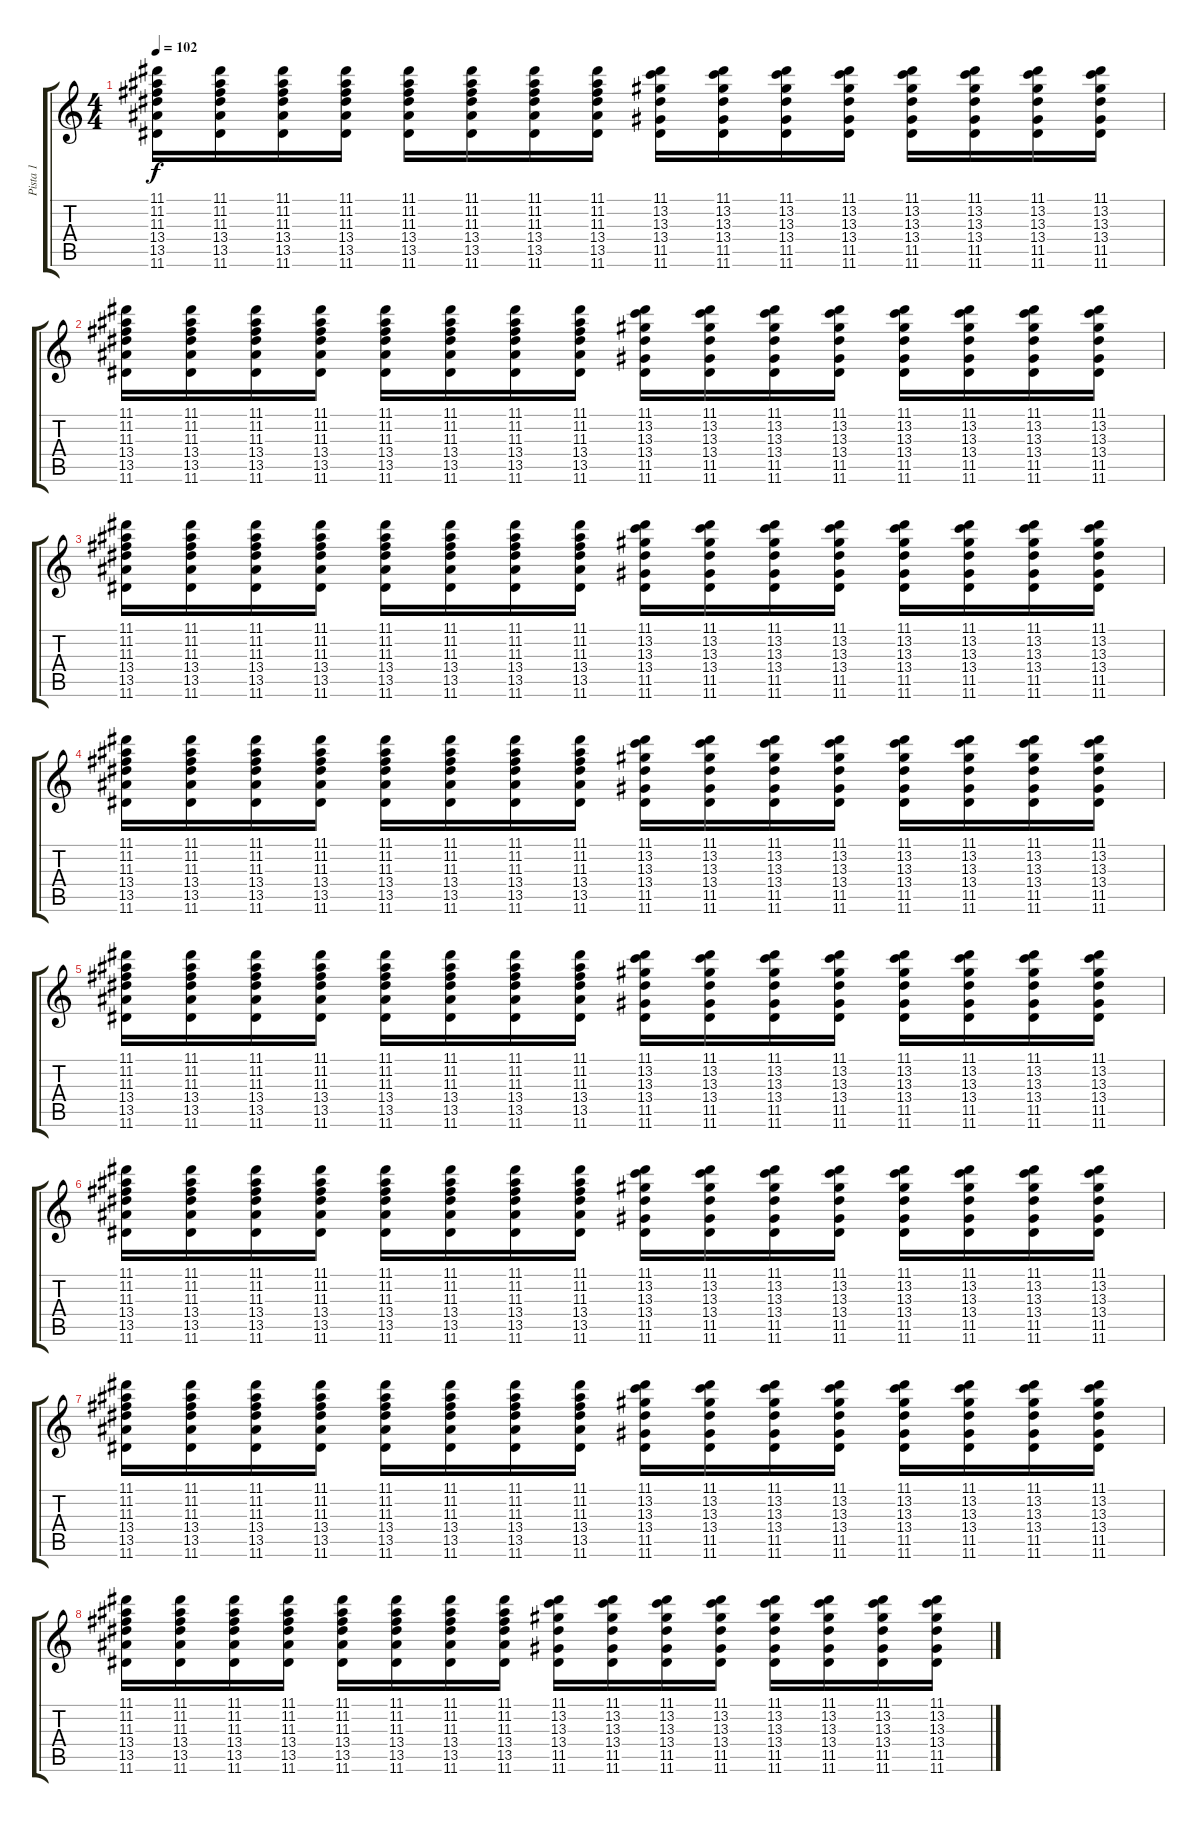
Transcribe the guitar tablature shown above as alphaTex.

\track ("Pista 1" "Pista 1") {instrument electricguitarjazz}
\staff {score tabs}
\tuning (E4 B3 G3 D3 A2 E2) {hide}
\ts (4 4)
\tempo 102
\clef g2
\ks c
(11.1 11.2 11.3 13.4 13.5 11.6).16{dy f} (11.1 11.2 11.3 13.4 13.5 11.6).16 (11.1 11.2 11.3 13.4 13.5 11.6).16 (11.1 11.2 11.3 13.4 13.5 11.6).16 (11.1 11.2 11.3 13.4 13.5 11.6).16 (11.1 11.2 11.3 13.4 13.5 11.6).16 (11.1 11.2 11.3 13.4 13.5 11.6).16 (11.1 11.2 11.3 13.4 13.5 11.6).16 (11.1 13.2 13.3 13.4 11.5 11.6).16 (11.1 13.2 13.3 13.4 11.5 11.6).16 (11.1 13.2 13.3 13.4 11.5 11.6).16 (11.1 13.2 13.3 13.4 11.5 11.6).16 (11.1 13.2 13.3 13.4 11.5 11.6).16 (11.1 13.2 13.3 13.4 11.5 11.6).16 (11.1 13.2 13.3 13.4 11.5 11.6).16 (11.1 13.2 13.3 13.4 11.5 11.6).16 |
(11.1 11.2 11.3 13.4 13.5 11.6).16 (11.1 11.2 11.3 13.4 13.5 11.6).16 (11.1 11.2 11.3 13.4 13.5 11.6).16 (11.1 11.2 11.3 13.4 13.5 11.6).16 (11.1 11.2 11.3 13.4 13.5 11.6).16 (11.1 11.2 11.3 13.4 13.5 11.6).16 (11.1 11.2 11.3 13.4 13.5 11.6).16 (11.1 11.2 11.3 13.4 13.5 11.6).16 (11.1 13.2 13.3 13.4 11.5 11.6).16 (11.1 13.2 13.3 13.4 11.5 11.6).16 (11.1 13.2 13.3 13.4 11.5 11.6).16 (11.1 13.2 13.3 13.4 11.5 11.6).16 (11.1 13.2 13.3 13.4 11.5 11.6).16 (11.1 13.2 13.3 13.4 11.5 11.6).16 (11.1 13.2 13.3 13.4 11.5 11.6).16 (11.1 13.2 13.3 13.4 11.5 11.6).16 |
(11.1 11.2 11.3 13.4 13.5 11.6).16 (11.1 11.2 11.3 13.4 13.5 11.6).16 (11.1 11.2 11.3 13.4 13.5 11.6).16 (11.1 11.2 11.3 13.4 13.5 11.6).16 (11.1 11.2 11.3 13.4 13.5 11.6).16 (11.1 11.2 11.3 13.4 13.5 11.6).16 (11.1 11.2 11.3 13.4 13.5 11.6).16 (11.1 11.2 11.3 13.4 13.5 11.6).16 (11.1 13.2 13.3 13.4 11.5 11.6).16 (11.1 13.2 13.3 13.4 11.5 11.6).16 (11.1 13.2 13.3 13.4 11.5 11.6).16 (11.1 13.2 13.3 13.4 11.5 11.6).16 (11.1 13.2 13.3 13.4 11.5 11.6).16 (11.1 13.2 13.3 13.4 11.5 11.6).16 (11.1 13.2 13.3 13.4 11.5 11.6).16 (11.1 13.2 13.3 13.4 11.5 11.6).16 |
(11.1 11.2 11.3 13.4 13.5 11.6).16 (11.1 11.2 11.3 13.4 13.5 11.6).16 (11.1 11.2 11.3 13.4 13.5 11.6).16 (11.1 11.2 11.3 13.4 13.5 11.6).16 (11.1 11.2 11.3 13.4 13.5 11.6).16 (11.1 11.2 11.3 13.4 13.5 11.6).16 (11.1 11.2 11.3 13.4 13.5 11.6).16 (11.1 11.2 11.3 13.4 13.5 11.6).16 (11.1 13.2 13.3 13.4 11.5 11.6).16 (11.1 13.2 13.3 13.4 11.5 11.6).16 (11.1 13.2 13.3 13.4 11.5 11.6).16 (11.1 13.2 13.3 13.4 11.5 11.6).16 (11.1 13.2 13.3 13.4 11.5 11.6).16 (11.1 13.2 13.3 13.4 11.5 11.6).16 (11.1 13.2 13.3 13.4 11.5 11.6).16 (11.1 13.2 13.3 13.4 11.5 11.6).16 |
(11.1 11.2 11.3 13.4 13.5 11.6).16 (11.1 11.2 11.3 13.4 13.5 11.6).16 (11.1 11.2 11.3 13.4 13.5 11.6).16 (11.1 11.2 11.3 13.4 13.5 11.6).16 (11.1 11.2 11.3 13.4 13.5 11.6).16 (11.1 11.2 11.3 13.4 13.5 11.6).16 (11.1 11.2 11.3 13.4 13.5 11.6).16 (11.1 11.2 11.3 13.4 13.5 11.6).16 (11.1 13.2 13.3 13.4 11.5 11.6).16 (11.1 13.2 13.3 13.4 11.5 11.6).16 (11.1 13.2 13.3 13.4 11.5 11.6).16 (11.1 13.2 13.3 13.4 11.5 11.6).16 (11.1 13.2 13.3 13.4 11.5 11.6).16 (11.1 13.2 13.3 13.4 11.5 11.6).16 (11.1 13.2 13.3 13.4 11.5 11.6).16 (11.1 13.2 13.3 13.4 11.5 11.6).16 |
(11.1 11.2 11.3 13.4 13.5 11.6).16 (11.1 11.2 11.3 13.4 13.5 11.6).16 (11.1 11.2 11.3 13.4 13.5 11.6).16 (11.1 11.2 11.3 13.4 13.5 11.6).16 (11.1 11.2 11.3 13.4 13.5 11.6).16 (11.1 11.2 11.3 13.4 13.5 11.6).16 (11.1 11.2 11.3 13.4 13.5 11.6).16 (11.1 11.2 11.3 13.4 13.5 11.6).16 (11.1 13.2 13.3 13.4 11.5 11.6).16 (11.1 13.2 13.3 13.4 11.5 11.6).16 (11.1 13.2 13.3 13.4 11.5 11.6).16 (11.1 13.2 13.3 13.4 11.5 11.6).16 (11.1 13.2 13.3 13.4 11.5 11.6).16 (11.1 13.2 13.3 13.4 11.5 11.6).16 (11.1 13.2 13.3 13.4 11.5 11.6).16 (11.1 13.2 13.3 13.4 11.5 11.6).16 |
(11.1 11.2 11.3 13.4 13.5 11.6).16 (11.1 11.2 11.3 13.4 13.5 11.6).16 (11.1 11.2 11.3 13.4 13.5 11.6).16 (11.1 11.2 11.3 13.4 13.5 11.6).16 (11.1 11.2 11.3 13.4 13.5 11.6).16 (11.1 11.2 11.3 13.4 13.5 11.6).16 (11.1 11.2 11.3 13.4 13.5 11.6).16 (11.1 11.2 11.3 13.4 13.5 11.6).16 (11.1 13.2 13.3 13.4 11.5 11.6).16 (11.1 13.2 13.3 13.4 11.5 11.6).16 (11.1 13.2 13.3 13.4 11.5 11.6).16 (11.1 13.2 13.3 13.4 11.5 11.6).16 (11.1 13.2 13.3 13.4 11.5 11.6).16 (11.1 13.2 13.3 13.4 11.5 11.6).16 (11.1 13.2 13.3 13.4 11.5 11.6).16 (11.1 13.2 13.3 13.4 11.5 11.6).16 |
(11.1 11.2 11.3 13.4 13.5 11.6).16 (11.1 11.2 11.3 13.4 13.5 11.6).16 (11.1 11.2 11.3 13.4 13.5 11.6).16 (11.1 11.2 11.3 13.4 13.5 11.6).16 (11.1 11.2 11.3 13.4 13.5 11.6).16 (11.1 11.2 11.3 13.4 13.5 11.6).16 (11.1 11.2 11.3 13.4 13.5 11.6).16 (11.1 11.2 11.3 13.4 13.5 11.6).16 (11.1 13.2 13.3 13.4 11.5 11.6).16 (11.1 13.2 13.3 13.4 11.5 11.6).16 (11.1 13.2 13.3 13.4 11.5 11.6).16 (11.1 13.2 13.3 13.4 11.5 11.6).16 (11.1 13.2 13.3 13.4 11.5 11.6).16 (11.1 13.2 13.3 13.4 11.5 11.6).16 (11.1 13.2 13.3 13.4 11.5 11.6).16 (11.1 13.2 13.3 13.4 11.5 11.6).16
